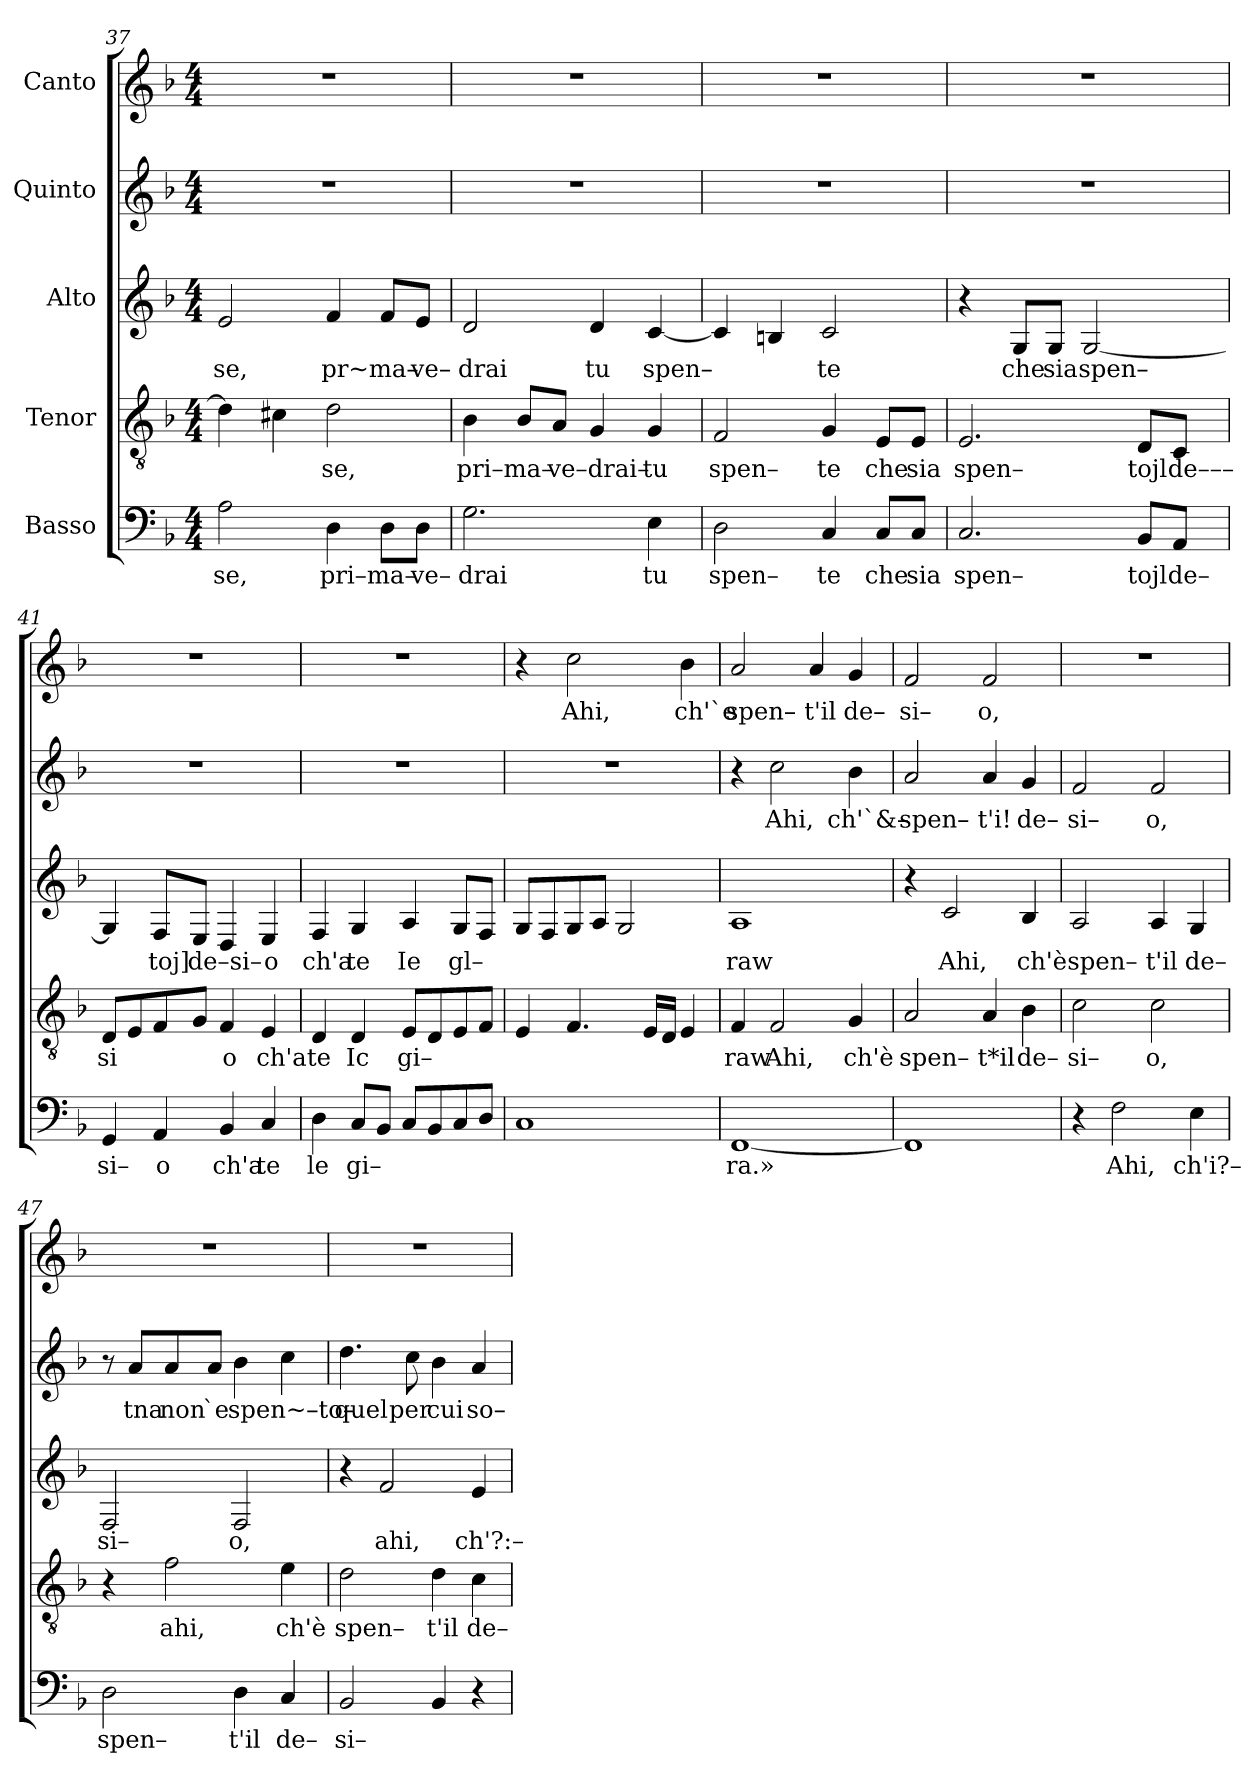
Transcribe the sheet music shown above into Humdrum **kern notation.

**kern	**text	**kern	**text	**kern	**text	**kern	**text	**kern	**text
*part5	*part5	*part4	*part4	*part3	*part3	*part2	*part2	*part1	*part1
*staff5	*staff5	*staff4	*staff4	*staff3	*staff3	*staff2	*staff2	*staff1	*staff1
*I"Basso	*	*I"Tenor	*	*I"Alto	*	*I"Quinto	*	*I"Canto	*
*clefF4	*	*clefGv2	*	*clefG2	*	*clefG2	*	*clefG2	*
*k[b-]	*	*k[b-]	*	*k[b-]	*	*k[b-]	*	*k[b-]	*
*F:	*	*F:	*	*F:	*	*F:	*	*F:	*
*M4/4	*	*M4/4	*	*M4/4	*	*M4/4	*	*M4/4	*
=37	=37	=37	=37	=37	=37	=37	=37	=37	=37
!	!LO:LY:b	!	!	!	!LO:LY:b	!	!	!	!
2A\	se,	4d\]	.	2e/	se,	1r	.	1r	.
.	.	4c#X\	.	.	.	.	.	.	.
!	!LO:LY:b	!	!LO:LY:b	!	!LO:LY:b	!	!	!	!
4D\	pri–ma–	2d\	se,	4f/	pr~ma–	.	.	.	.
8D\L	.	.	.	8f/L	.	.	.	.	.
!	!LO:LY:b	!	!	!	!LO:LY:b	!	!	!	!
8D\J	ve–	.	.	8e/J	ve–	.	.	.	.
=38	=38	=38	=38	=38	=38	=38	=38	=38	=38
!	!LO:LY:b	!	!LO:LY:b	!	!LO:LY:b	!	!	!	!
2.G\	drai	4B-\	pri–ma–	2d/	drai	1r	.	1r	.
.	.	8B-/L	.	.	.	.	.	.	.
!	!	!	!LO:LY:b	!	!	!	!	!	!
.	.	8A/J	ve–drai–	.	.	.	.	.	.
!	!	!	!	!	!LO:LY:b	!	!	!	!
.	.	4G/	.	4d/	tu	.	.	.	.
!	!LO:LY:b	!	!LO:LY:b	!	!LO:LY:b	!	!	!	!
4E\	tu	4G/	tu	[4c/	spen–	.	.	.	.
=39	=39	=39	=39	=39	=39	=39	=39	=39	=39
!	!LO:LY:b	!	!LO:LY:b	!	!	!	!	!	!
2D\	spen–	2F/	spen–	4c/]	.	1r	.	1r	.
.	.	.	.	4Bn/	.	.	.	.	.
!	!LO:LY:b	!	!LO:LY:b	!	!LO:LY:b	!	!	!	!
4C/	te	4G/	te	2c/	te	.	.	.	.
!	!LO:LY:b	!	!LO:LY:b	!	!	!	!	!	!
8C/L	che	8E/L	che	.	.	.	.	.	.
!	!LO:LY:b	!	!LO:LY:b	!	!	!	!	!	!
8C/J	sia	8E/J	sia	.	.	.	.	.	.
=40	=40	=40	=40	=40	=40	=40	=40	=40	=40
!	!LO:LY:b	!	!LO:LY:b	!	!	!	!	!	!
2.C/	spen–	2.E/	spen–	4r	.	1r	.	1r	.
!	!	!	!	!	!LO:LY:b	!	!	!	!
.	.	.	.	8G/L	che	.	.	.	.
!	!	!	!	!	!LO:LY:b	!	!	!	!
.	.	.	.	8G/J	sia	.	.	.	.
!	!	!	!	!	!LO:LY:b	!	!	!	!
.	.	.	.	[2G/	spen–	.	.	.	.
!	!LO:LY:b	!	!LO:LY:b	!	!	!	!	!	!
8BB-/L	tojl	8D/L	tojl	.	.	.	.	.	.
!	!LO:LY:b	!	!LO:LY:b	!	!	!	!	!	!
8AA/J	de–	8C/J	de–––	.	.	.	.	.	.
=41	=41	=41	=41	=41	=41	=41	=41	=41	=41
!	!LO:LY:b	!	!LO:LY:b	!	!	!	!	!	!
4GG/	si–	8D/L	si	4G/]	.	1r	.	1r	.
.	.	8E/	.	.	.	.	.	.	.
!	!LO:LY:b	!	!	!	!LO:LY:b	!	!	!	!
4AA/	o	8F/	.	8F/L	toj]	.	.	.	.
!	!	!	!	!	!LO:LY:b	!	!	!	!
.	.	8G/J	.	8E/J	de–si–	.	.	.	.
!	!LO:LY:b	!	!LO:LY:b	!	!	!	!	!	!
4BB-/	ch'a	4F/	o	4D/	.	.	.	.	.
!	!LO:LY:b	!	!LO:LY:b	!	!LO:LY:b	!	!	!	!
4C/	te	4E/	ch'a	4E/	o	.	.	.	.
=42	=42	=42	=42	=42	=42	=42	=42	=42	=42
!	!LO:LY:b	!	!LO:LY:b	!	!LO:LY:b	!	!	!	!
4D\	le	4D/	te	4F/	ch'a	1r	.	1r	.
!	!LO:LY:b	!	!LO:LY:b	!	!LO:LY:b	!	!	!	!
8C/L	gi–	4D/	Ic	4G/	te	.	.	.	.
8BB-/J	.	.	.	.	.	.	.	.	.
!	!	!	!LO:LY:b	!	!LO:LY:b	!	!	!	!
8C/L	.	8E/L	gi–	4A/	Ie	.	.	.	.
8BB-/	.	8D/	.	.	.	.	.	.	.
!	!	!	!	!	!LO:LY:b	!	!	!	!
8C/	.	8E/	.	8G/L	gl–	.	.	.	.
8D/J	.	8F/J	.	8F/J	.	.	.	.	.
=43	=43	=43	=43	=43	=43	=43	=43	=43	=43
1C	.	4E/	.	8G/L	.	1r	.	4r	.
.	.	.	.	8F/	.	.	.	.	.
!	!	!	!	!	!	!	!	!	!LO:LY:b
.	.	4.F/	.	8G/	.	.	.	2cc\	Ahi,
.	.	.	.	8A/J	.	.	.	.	.
.	.	.	.	2G/	.	.	.	.	.
.	.	16E/LL	.	.	.	.	.	.	.
.	.	16D/JJ	.	.	.	.	.	.	.
!	!	!	!	!	!	!	!	!	!LO:LY:b
.	.	4E/	.	.	.	.	.	4b-\	ch'`e
=44	=44	=44	=44	=44	=44	=44	=44	=44	=44
!	!LO:LY:b	!	!LO:LY:b	!	!LO:LY:b	!	!	!	!LO:LY:b
[1FF	ra.»	4F/	raw	1A	raw	4r	.	2a/	spen–
!	!	!	!LO:LY:b	!	!	!	!LO:LY:b	!	!
.	.	2F/	Ahi,	.	.	2cc\	Ahi,	.	.
!	!	!	!	!	!	!	!	!	!LO:LY:b
.	.	.	.	.	.	.	.	4a/	t'il
!	!	!	!LO:LY:b	!	!	!	!LO:LY:b	!	!LO:LY:b
.	.	4G/	ch'è	.	.	4b-\	ch'`&–	4g/	de–
=45	=45	=45	=45	=45	=45	=45	=45	=45	=45
!	!	!	!LO:LY:b	!	!	!	!LO:LY:b	!	!LO:LY:b
1FF]	.	2A/	spen–	4r	.	2a/	spen–	2f/	si–
!	!	!	!	!	!LO:LY:b	!	!	!	!
.	.	.	.	2c/	Ahi,	.	.	.	.
!	!	!	!LO:LY:b	!	!	!	!LO:LY:b	!	!LO:LY:b
.	.	4A/	t*il	.	.	4a/	t'i!	2f/	o,
!	!	!	!LO:LY:b	!	!LO:LY:b	!	!LO:LY:b	!	!
.	.	4B-\	de–	4B-/	ch'è	4g/	de–	.	.
=46	=46	=46	=46	=46	=46	=46	=46	=46	=46
!	!	!	!LO:LY:b	!	!LO:LY:b	!	!LO:LY:b	!	!
4r	.	2c\	si–	2A/	spen–	2f/	si–	1r	.
!	!LO:LY:b	!	!	!	!	!	!	!	!
2F\	Ahi,	.	.	.	.	.	.	.	.
!	!	!	!LO:LY:b	!	!LO:LY:b	!	!LO:LY:b	!	!
.	.	2c\	o,	4A/	t'il	2f/	o,	.	.
!	!LO:LY:b	!	!	!	!LO:LY:b	!	!	!	!
4E\	ch'i?–	.	.	4G/	de–	.	.	.	.
=47	=47	=47	=47	=47	=47	=47	=47	=47	=47
!	!LO:LY:b	!	!	!	!LO:LY:b	!	!	!	!
2D\	spen–	4r	.	2F/	si–	8r	.	1r	.
!	!	!	!	!	!	!	!LO:LY:b	!	!
.	.	.	.	.	.	8a/L	tna	.	.
!	!	!	!LO:LY:b	!	!	!	!LO:LY:b	!	!
.	.	2f\	ahi,	.	.	8a/	non	.	.
!	!	!	!	!	!	!	!LO:LY:b	!	!
.	.	.	.	.	.	8a/J	`e	.	.
!	!LO:LY:b	!	!	!	!LO:LY:b	!	!LO:LY:b	!	!
4D\	t'il	.	.	2F/	o,	4b-\	spen~–to–	.	.
!	!LO:LY:b	!	!LO:LY:b	!	!	!	!	!	!
4C/	de–	4e\	ch'è	.	.	4cc\	.	.	.
=48	=48	=48	=48	=48	=48	=48	=48	=48	=48
!	!LO:LY:b	!	!LO:LY:b	!	!	!	!LO:LY:b	!	!
2BB-/	si–	2d\	spen–	4r	.	4.dd\	quel	1r	.
!	!	!	!	!	!LO:LY:b	!	!	!	!
.	.	.	.	2f/	ahi,	.	.	.	.
!	!	!	!	!	!	!	!LO:LY:b	!	!
.	.	.	.	.	.	8cc\	per	.	.
!	!	!	!LO:LY:b	!	!	!	!LO:LY:b	!	!
4BB-/	.	4d\	t'il	.	.	4b-\	cui	.	.
!	!	!	!LO:LY:b	!	!LO:LY:b	!	!LO:LY:b	!	!
4r	.	4c\	de–	4e/	ch'?:–	4a/	so–	.	.
=	=	=	=	=	=	=	=	=	=
*-	*-	*-	*-	*-	*-	*-	*-	*-	*-
